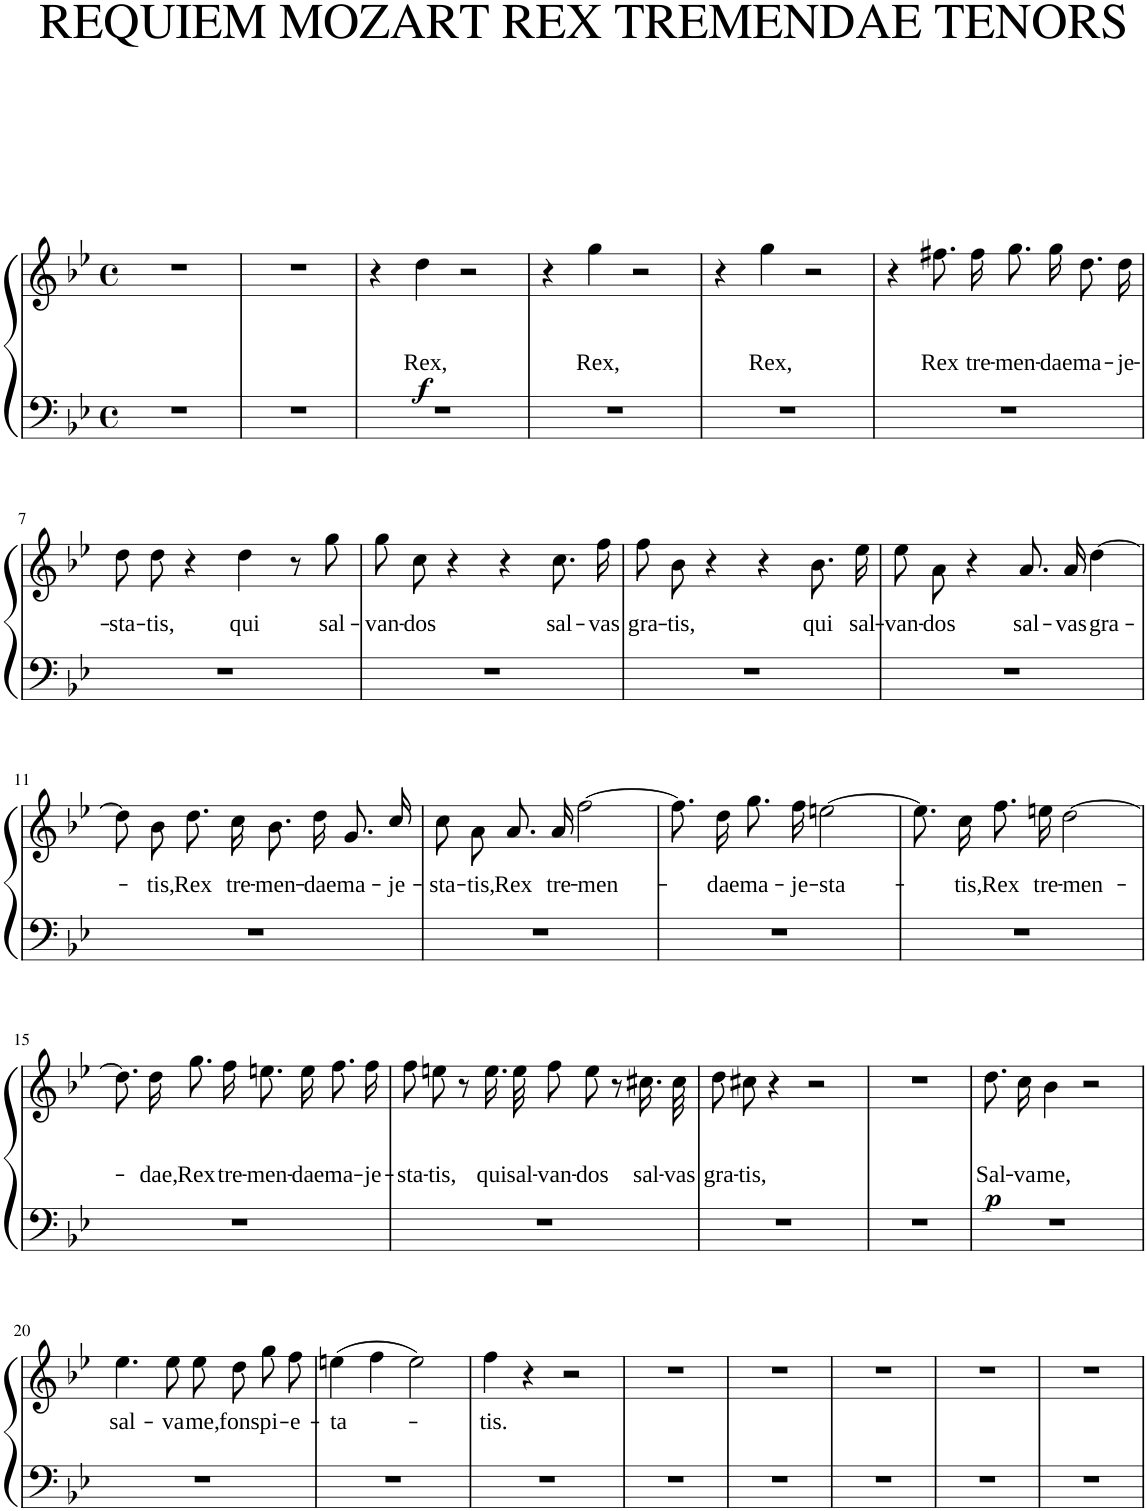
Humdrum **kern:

**kern	**kern	**text	**dynam
*part1	*part1	*part1	*part1
*staff2	*staff1	*staff1	*staff1/2
*I"Piano	*	*	*
*I'Pno.	*	*	*
*clefF4	*clefG2	*	*
*k[b-e-]	*k[b-e-]	*	*
*M4/4	*M4/4	*	*
*met(c)	*met(c)	*	*
=1	=1	=1	=1
1r	1r	.	.
=2	=2	=2	=2
1r	1r	.	.
=3	=3	=3	=3
1r	4r	.	.
!	!	!LO:LY:b	!LO:DY:b
.	4dd\	Rex,	f
.	2r	.	.
=4	=4	=4	=4
1r	4r	.	.
!	!	!LO:LY:b	!
.	4gg\	Rex,	.
.	2r	.	.
=5	=5	=5	=5
1r	4r	.	.
!	!	!LO:LY:b	!
.	4gg\	Rex,	.
.	2r	.	.
=6	=6	=6	=6
1r	4r	.	.
!	!	!LO:LY:b	!
.	8.ff#X\L	Rex	.
!	!	!LO:LY:b	!
.	16ff#\Jk	tre-	.
!	!	!LO:LY:b	!
.	8.gg\L	-men-	.
!	!	!LO:LY:b	!
.	16gg\Jk	-dae	.
!	!	!LO:LY:b	!
.	8.dd\L	ma-	.
!	!	!LO:LY:b	!
.	16dd\Jk	-je-	.
!!LO:LB:g=z
=7	=7	=7	=7
!	!	!LO:LY:b	!
1r	8dd\L	-sta-	.
!	!	!LO:LY:b	!
.	8dd\J	-tis,	.
.	4r	.	.
!	!	!LO:LY:b	!
.	4dd\	qui	.
.	8r	.	.
!	!	!LO:LY:b	!
.	8gg\	sal-	.
=8	=8	=8	=8
!	!	!LO:LY:b	!
1r	8gg\L	-van-	.
!	!	!LO:LY:b	!
.	8cc\J	-dos	.
.	4r	.	.
.	4r	.	.
!	!	!LO:LY:b	!
.	8.cc\L	sal-	.
!	!	!LO:LY:b	!
.	16ff\Jk	-vas	.
=9	=9	=9	=9
!	!	!LO:LY:b	!
1r	8ff\L	gra-	.
!	!	!LO:LY:b	!
.	8b-\J	-tis,	.
.	4r	.	.
.	4r	.	.
!	!	!LO:LY:b	!
.	8.b-\L	qui	.
!	!	!LO:LY:b	!
.	16ee-\Jk	sal-	.
=10	=10	=10	=10
!	!	!LO:LY:b	!
1r	8ee-\L	-van-	.
!	!	!LO:LY:b	!
.	8a\J	-dos	.
.	4r	.	.
!	!	!LO:LY:b	!
.	8.a/L	sal-	.
!	!	!LO:LY:b	!
.	16a/Jk	-vas	.
!	!	!LO:LY:b	!
.	[4dd\	gra-	.
!!LO:LB:g=z
=11	=11	=11	=11
1r	8dd\L]	.	.
!	!	!LO:LY:b	!
.	8b-\J	-tis,	.
!	!	!LO:LY:b	!
.	8.dd\L	Rex	.
!	!	!LO:LY:b	!
.	16cc\Jk	tre-	.
!	!	!LO:LY:b	!
.	8.b-\L	-men-	.
!	!	!LO:LY:b	!
.	16dd\Jk	-dae	.
!	!	!LO:LY:b	!
.	8.g/L	ma-	.
!	!	!LO:LY:b	!
.	16cc/Jk	-je-	.
=12	=12	=12	=12
!	!	!LO:LY:b	!
1r	8cc\L	-sta-	.
!	!	!LO:LY:b	!
.	8a\J	-tis,	.
!	!	!LO:LY:b	!
.	8.a/L	Rex	.
!	!	!LO:LY:b	!
.	16a/Jk	tre-	.
!	!	!LO:LY:b	!
.	[2ff\	-men-	.
=13	=13	=13	=13
1r	8.ff\L]	.	.
!	!	!LO:LY:b	!
.	16dd\Jk	-dae	.
!	!	!LO:LY:b	!
.	8.gg\L	ma-	.
!	!	!LO:LY:b	!
.	16ff\Jk	-je-	.
!	!	!LO:LY:b	!
.	[2een\	-sta-	.
=14	=14	=14	=14
1r	8.ee\L]	.	.
!	!	!LO:LY:b	!
.	16cc\Jk	-tis,	.
!	!	!LO:LY:b	!
.	8.ff\L	Rex	.
!	!	!LO:LY:b	!
.	16een\Jk	tre-	.
!	!	!LO:LY:b	!
.	[2dd\	-men-	.
!!LO:LB:g=z
=15	=15	=15	=15
1r	8.dd\L]	.	.
!	!	!LO:LY:b	!
.	16dd\Jk	-dae,	.
!	!	!LO:LY:b	!
.	8.gg\L	Rex	.
!	!	!LO:LY:b	!
.	16ff\Jk	tre-	.
!	!	!LO:LY:b	!
.	8.een\L	-men-	.
!	!	!LO:LY:b	!
.	16ee\Jk	-dae	.
!	!	!LO:LY:b	!
.	8.ff\L	ma-	.
!	!	!LO:LY:b	!
.	16ff\Jk	-je-	.
=16	=16	=16	=16
!	!	!LO:LY:b	!
1r	8ff\L	-sta-	.
!	!	!LO:LY:b	!
.	8een\J	-tis,	.
.	8r	.	.
!	!	!LO:LY:b	!
.	16.ee\LL	qui	.
!	!	!LO:LY:b	!
.	32ee\JJk	sal-	.
!	!	!LO:LY:b	!
.	8ff\L	-van-	.
!	!	!LO:LY:b	!
.	8ee\J	-dos	.
.	8r	.	.
!	!	!LO:LY:b	!
.	16.cc#X\LL	sal-	.
!	!	!LO:LY:b	!
.	32cc#\JJk	-vas	.
=17	=17	=17	=17
!	!	!LO:LY:b	!
1r	8dd\L	gra-	.
!	!	!LO:LY:b	!
.	8cc#X\J	-tis,	.
.	4r	.	.
.	2r	.	.
=18	=18	=18	=18
1r	1r	.	.
=19	=19	=19	=19
!	!	!LO:LY:b	!LO:DY:b
1r	8.dd\L	Sal-	p
!	!	!LO:LY:b	!
.	16cc\Jk	-va	.
!	!	!LO:LY:b	!
.	4b-\	me,	.
.	2r	.	.
!!LO:LB:g=z
=20	=20	=20	=20
!	!	!LO:LY:b	!
1r	4.ee-\	sal-	.
!	!	!LO:LY:b	!
.	8ee-\	-va	.
!	!	!LO:LY:b	!
.	8ee-\L	me,	.
!	!	!LO:LY:b	!
.	8dd\J	fons	.
!	!	!LO:LY:b	!
.	8gg\L	pi-	.
!	!	!LO:LY:b	!
.	8ff\J	-e-	.
=21	=21	=21	=21
!	!	!LO:LY:b	!
1r	(4een\	-ta-	.
.	4ff\	.	.
.	2ee\)	.	.
=22	=22	=22	=22
!	!	!LO:LY:b	!
1r	4ff\	-tis.	.
.	4r	.	.
.	2r	.	.
=23	=23	=23	=23
1r	1r	.	.
=24	=24	=24	=24
1r	1r	.	.
=25	=25	=25	=25
1r	1r	.	.
=26	=26	=26	=26
1r	1r	.	.
=27	=27	=27	=27
1r	1r	.	.
=	=	=	=
*-	*-	*-	*-
